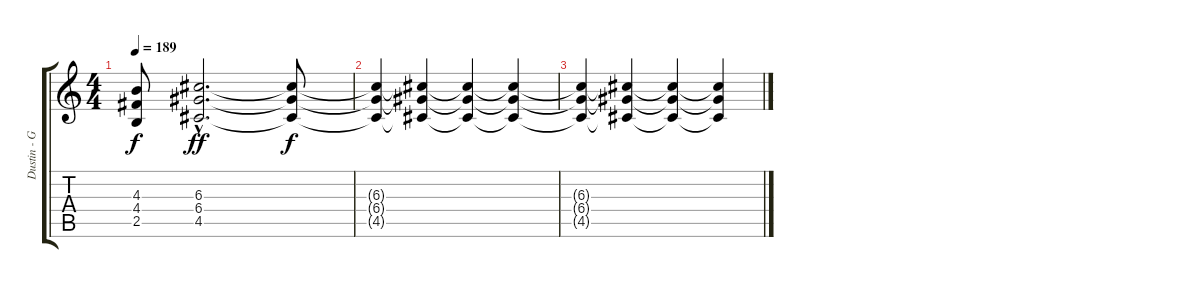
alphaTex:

\track ("Dustin - Guitar" "Dustin - G") {instrument distortionguitar}
\staff {score tabs}
\tuning (E4 B3 G3 D3 A2 E2) {hide}
\ts (4 4)
\tempo 189
\clef g2
\ks c
(4.3{t} 4.4{t} 2.5{t}).8{dy f} (6.3{hac} 6.4{hac} 4.5{hac}).2{d dy ff} (6.3{t} 6.4{t} 4.5{t}).8{dy f volume 11} |
(6.3{t} 6.4{t} 4.5{t}).4{volume 10} (6.3{t} 6.4{t} 4.5{t}).4{volume 9} (6.3{t} 6.4{t} 4.5{t}).4{volume 8} (6.3{t} 6.4{t} 4.5{t}).4{volume 7} |
(6.3{t} 6.4{t} 4.5{t}).4{volume 6} (6.3{t} 6.4{t} 4.5{t}).4{volume 7} (6.3{t} 6.4{t} 4.5{t}).4{volume 6} (6.3{t} 6.4{t} 4.5{t}).4{volume 5}
